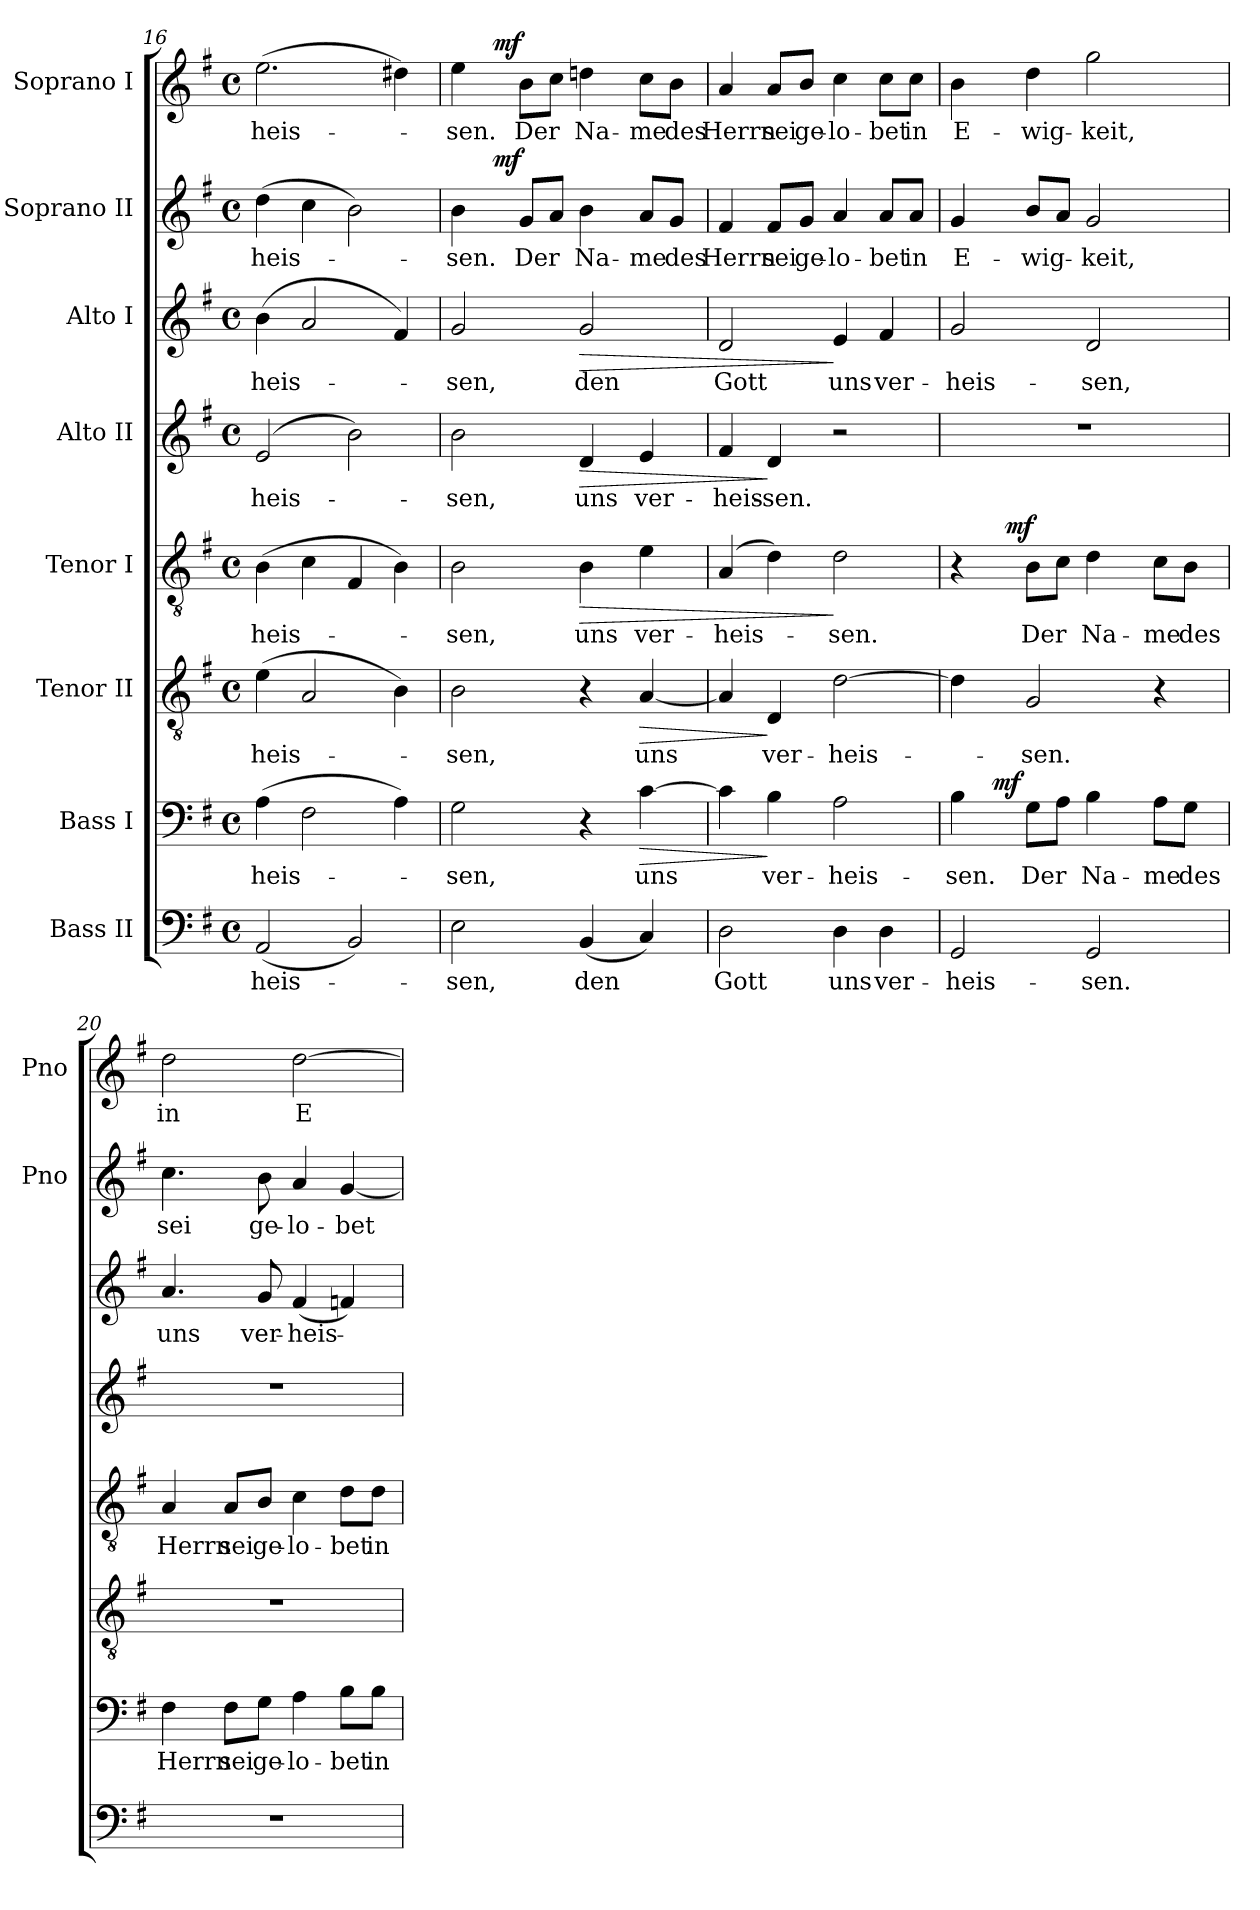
**kern	**text	**kern	**text	**dynam	**kern	**text	**dynam	**kern	**text	**dynam	**kern	**text	**dynam	**kern	**text	**dynam	**kern	**text	**dynam	**kern	**text	**dynam
*part8	*part8	*part7	*part7	*part7	*part6	*part6	*part6	*part5	*part5	*part5	*part4	*part4	*part4	*part3	*part3	*part3	*part2	*part2	*part2	*part1	*part1	*part1
*staff8	*staff8	*staff7	*staff7	*staff7	*staff6	*staff6	*staff6	*staff5	*staff5	*staff5	*staff4	*staff4	*staff4	*staff3	*staff3	*staff3	*staff2	*staff2	*staff2	*staff1	*staff1	*staff1
*I"Bass II	*	*I"Bass I	*	*	*I"Tenor II	*	*	*I"Tenor I	*	*	*I"Alto II	*	*	*I"Alto I	*	*	*I"Soprano II	*	*	*I"Soprano I	*	*
*	*	*	*	*	*	*	*	*	*	*	*	*	*	*	*	*	*I'Pno	*	*	*I'Pno	*	*
*clefF4	*	*clefF4	*	*	*clefGv2	*	*	*clefGv2	*	*	*clefG2	*	*	*clefG2	*	*	*clefG2	*	*	*clefG2	*	*
*k[f#]	*	*k[f#]	*	*	*k[f#]	*	*	*k[f#]	*	*	*k[f#]	*	*	*k[f#]	*	*	*k[f#]	*	*	*k[f#]	*	*
*e:	*	*e:	*	*	*e:	*	*	*e:	*	*	*e:	*	*	*e:	*	*	*e:	*	*	*e:	*	*
*M4/4	*	*M4/4	*	*	*M4/4	*	*	*M4/4	*	*	*M4/4	*	*	*M4/4	*	*	*M4/4	*	*	*M4/4	*	*
*met(c)	*	*met(c)	*	*	*met(c)	*	*	*met(c)	*	*	*met(c)	*	*	*met(c)	*	*	*met(c)	*	*	*met(c)	*	*
=16	=16	=16	=16	=16	=16	=16	=16	=16	=16	=16	=16	=16	=16	=16	=16	=16	=16	=16	=16	=16	=16	=16
(2AA/	-heis-	(4A\	-heis-	.	(4e\	-heis-	.	(4B\	-heis-	.	(2e/	-heis-	.	(4b\	-heis-	.	(4dd\	-heis-	.	(2.ee\	-heis-	.
.	.	2F#\	.	.	2A/	.	.	4c\	.	.	.	.	.	2a/	.	.	4cc\	.	.	.	.	.
2BB/)	.	.	.	.	.	.	.	4F#/	.	.	2b\)	.	.	.	.	.	2b\)	.	.	.	.	.
.	.	4A\)	.	.	4B\)	.	.	4B\)	.	.	.	.	.	4f#/)	.	.	.	.	.	4dd#X\)	.	.
!!LO:PB:g=z
=17	=17	=17	=17	=17	=17	=17	=17	=17	=17	=17	=17	=17	=17	=17	=17	=17	=17	=17	=17	=17	=17	=17
*	*	*	*	*	*	*	*	*	*	*	*	*	*	*	*	*	*^	*	*	*^	*	*
2E\	-sen,	2G\	-sen,	.	2B\	-sen,	.	2B\	-sen,	.	2b\	-sen,	.	2g/	-sen,	.	4b\	8ryy	sen.	.	4ee\	8ryy	-sen.	.
.	.	.	.	.	.	.	.	.	.	.	.	.	.	.	.	.	.	32ryy	.	.	.	32ryy	.	.
!	!	!	!	!	!	!	!	!	!	!	!	!	!	!	!	!	!	!	!	!LO:DY:a	!	!	!	!LO:DY:a
.	.	.	.	.	.	.	.	.	.	.	.	.	.	.	.	.	.	2ryy	.	mf	.	2ryy	.	mf
.	.	.	.	.	.	.	.	.	.	.	.	.	.	.	.	.	8g/L	.	Der	.	8b\L	.	Der	.
.	.	.	.	.	.	.	.	.	.	.	.	.	.	.	.	.	8a/J	.	.	.	8cc\J	.	.	.
!	!	!	!	!	!	!	!	!	!	!LO:HP:b	!	!	!LO:HP:b	!	!	!LO:HP:b	!	!	!	!	!	!	!	!
(4BB/	den	4r	.	.	4r	.	.	4B\	uns	>	4d/	uns	>	2g/	den	>	4b\	.	Na-	.	4ddn\	.	Na-	.
.	.	.	.	.	.	.	.	.	.	.	.	.	.	.	.	.	.	4ryy	.	.	.	4ryy	.	.
!	!	!	!	!LO:HP:b	!	!	!LO:HP:b	!	!	!	!	!	!	!	!	!	!	!	!	!	!	!	!	!
4C/)	.	[4c\	uns	>	[4A/	uns	>	4e\	ver-	.	4e/	ver-	.	.	.	.	8a/L	.	-me	.	8cc\L	.	-me	.
.	.	.	.	.	.	.	.	.	.	.	.	.	.	.	.	.	8g/J	.	des	.	8b\J	.	des	.
.	.	.	.	.	.	.	.	.	.	.	.	.	.	.	.	.	.	16.ryy	.	.	.	16.ryy	.	.
*	*	*	*	*	*	*	*	*	*	*	*	*	*	*	*	*	*v	*v	*	*	*	*	*	*
*	*	*	*	*	*	*	*	*	*	*	*	*	*	*	*	*	*	*	*	*v	*v	*	*
=18	=18	=18	=18	=18	=18	=18	=18	=18	=18	=18	=18	=18	=18	=18	=18	=18	=18	=18	=18	=18	=18	=18
2D\	Gott	4c\]	.	.	4A/]	.	.	(4A/	-heis-	.	4f#/	-heis-	.	2d/	Gott	.	4f#/	Herrn	.	4a/	Herrn	.
.	.	4B\	ver-	]	4D/	ver-	]	4d\)	.	.	4d/	-sen.	]	.	.	.	8f#/L	sei	.	8a/L	sei	.
.	.	.	.	.	.	.	.	.	.	.	.	.	.	.	.	.	8g/J	ge-	.	8b/J	ge-	.
4D\	uns	2A\	-heis-	.	[2d\	-heis-	.	2d\	-sen.	]	2r	.	.	4e/	uns	]	4a/	-lo-	.	4cc\	-lo-	.
4D\	ver-	.	.	.	.	.	.	.	.	.	.	.	.	4f#/	ver-	.	8a/L	-bet	.	8cc\L	-bet	.
.	.	.	.	.	.	.	.	.	.	.	.	.	.	.	.	.	8a/J	in	.	8cc\J	in	.
=19	=19	=19	=19	=19	=19	=19	=19	=19	=19	=19	=19	=19	=19	=19	=19	=19	=19	=19	=19	=19	=19	=19
*	*	*^	*	*	*	*	*	*^	*	*	*	*	*	*	*	*	*	*	*	*	*	*
2GG/	-heis-	4B\	8ryy	-sen.	.	4d\]	.	.	4r	8.ryy	.	.	1r	.	.	2g/	-heis-	.	4g/	E-	.	4b\	E-	.
.	.	.	32ryy	.	.	.	.	.	.	.	.	.	.	.	.	.	.	.	.	.	.	.	.	.
!	!	!	!	!	!LO:DY:a	!	!	!	!	!	!	!	!	!	!	!	!	!	!	!	!	!	!	!
.	.	.	2ryy	.	mf	.	.	.	.	.	.	.	.	.	.	.	.	.	.	.	.	.	.	.
!	!	!	!	!	!	!	!	!	!	!	!	!LO:DY:a	!	!	!	!	!	!	!	!	!	!	!	!
.	.	.	.	.	.	.	.	.	.	2ryy	.	mf	.	.	.	.	.	.	.	.	.	.	.	.
.	.	8G\L	.	Der	.	2G/	-sen.	.	8B\L	.	Der	.	.	.	.	.	.	.	8b/L	-wig-	.	4dd\	-wig-	.
.	.	8A\J	.	.	.	.	.	.	8c\J	.	.	.	.	.	.	.	.	.	8a/J	.	.	.	.	.
2GG/	-sen.	4B\	.	Na-	.	.	.	.	4d\	.	Na-	.	.	.	.	2d/	-sen,	.	2g/	-keit,	.	2gg\	-keit,	.
.	.	.	4ryy	.	.	.	.	.	.	.	.	.	.	.	.	.	.	.	.	.	.	.	.	.
.	.	.	.	.	.	.	.	.	.	4ryy	.	.	.	.	.	.	.	.	.	.	.	.	.	.
.	.	8A\L	.	-me	.	4r	.	.	8c\L	.	-me	.	.	.	.	.	.	.	.	.	.	.	.	.
.	.	8G\J	.	des	.	.	.	.	8B\J	.	des	.	.	.	.	.	.	.	.	.	.	.	.	.
.	.	.	16.ryy	.	.	.	.	.	.	.	.	.	.	.	.	.	.	.	.	.	.	.	.	.
.	.	.	.	.	.	.	.	.	.	16ryy	.	.	.	.	.	.	.	.	.	.	.	.	.	.
*	*	*v	*v	*	*	*	*	*	*v	*v	*	*	*	*	*	*	*	*	*	*	*	*	*	*
=20	=20	=20	=20	=20	=20	=20	=20	=20	=20	=20	=20	=20	=20	=20	=20	=20	=20	=20	=20	=20	=20	=20
1r	.	4F#\	Herrn	.	1r	.	.	4A/	Herrn	.	1r	.	.	4.a/	uns	.	4.cc\	sei	.	2dd\	in	.
.	.	8F#\L	sei	.	.	.	.	8A/L	sei	.	.	.	.	.	.	.	.	.	.	.	.	.
.	.	8G\J	ge-	.	.	.	.	8B/J	ge-	.	.	.	.	8g/	ver-	.	8b\	ge-	.	.	.	.
.	.	4A\	-lo-	.	.	.	.	4c\	-lo-	.	.	.	.	(4f#/	-heis-	.	4a/	-lo-	.	[2dd\	E-	.
.	.	8B\L	-bet	.	.	.	.	8d\L	-bet	.	.	.	.	4fn/)	.	.	[4g/	-bet	.	.	.	.
.	.	8B\J	in	.	.	.	.	8d\J	in	.	.	.	.	.	.	.	.	.	.	.	.	.
=	=	=	=	=	=	=	=	=	=	=	=	=	=	=	=	=	=	=	=	=	=	=
*-	*-	*-	*-	*-	*-	*-	*-	*-	*-	*-	*-	*-	*-	*-	*-	*-	*-	*-	*-	*-	*-	*-
